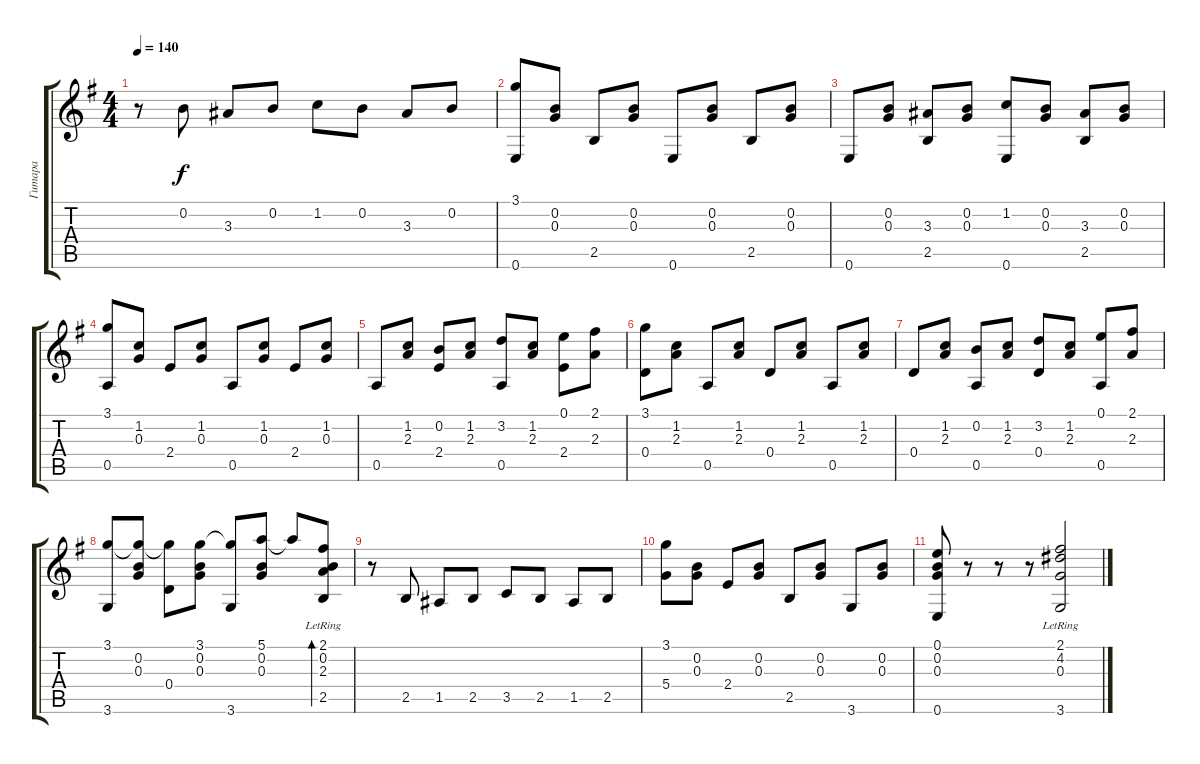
\track ("Гитара" "Гитара") {instrument acousticguitarnylon}
\staff {score tabs}
\tuning (E4 B3 G3 D3 A2 E2) {hide}
\ts (4 4)
\tempo 140
\clef g2
\ks eminor
r.8{dy f} 0.2.8 3.3.8 0.2.8 1.2.8 0.2.8 3.3.8 0.2.8 |
(3.1 0.6).8 (0.2 0.3).8 2.5.8 (0.2 0.3).8 0.6.8 (0.2 0.3).8 2.5.8 (0.2 0.3).8 |
0.6.8 (0.2 0.3).8 (3.3 2.5).8 (0.2 0.3).8 (1.2 0.6).8 (0.2 0.3).8 (3.3 2.5).8 (0.2 0.3).8 |
(3.1 0.5).8 (1.2 0.3).8 2.4.8 (1.2 0.3).8 0.5.8 (1.2 0.3).8 2.4.8 (1.2 0.3).8 |
0.5.8 (1.2 2.3).8 (0.2 2.4).8 (1.2 2.3).8 (3.2 0.5).8 (1.2 2.3).8 (0.1 2.4).8 (2.1 2.3).8 |
(3.1 0.4).8 (1.2 2.3).8 0.5.8 (1.2 2.3).8 0.4.8 (1.2 2.3).8 0.5.8 (1.2 2.3).8 |
0.4.8 (1.2 2.3).8 (0.2 0.5).8 (1.2 2.3).8 (3.2 0.4).8 (1.2 2.3).8 (0.1 0.5).8 (2.1 2.3).8 |
(3.1 3.6).8 (3.1{t} 0.2 0.3).8 (3.1{t} 0.4).8 (3.1 0.2 0.3).8 (3.1{t} 3.6).8 (5.1 0.2 0.3).8 5.1{t}.8 (2.1{lr} 0.2{lr} 2.3{lr} 2.5{lr}).8{bd 60} |
r.8 2.5.8 1.5.8 2.5.8 3.5.8 2.5.8 1.5.8 2.5.8 |
(3.1 5.4).8 (0.2 0.3).8 2.4.8 (0.2 0.3).8 2.5.8 (0.2 0.3).8 3.6.8 (0.2 0.3).8 |
(0.1 0.2 0.3 0.6).8 r.8 r.8 r.8 (2.1{lr} 4.2{lr} 0.3{lr} 3.6{lr}).2
